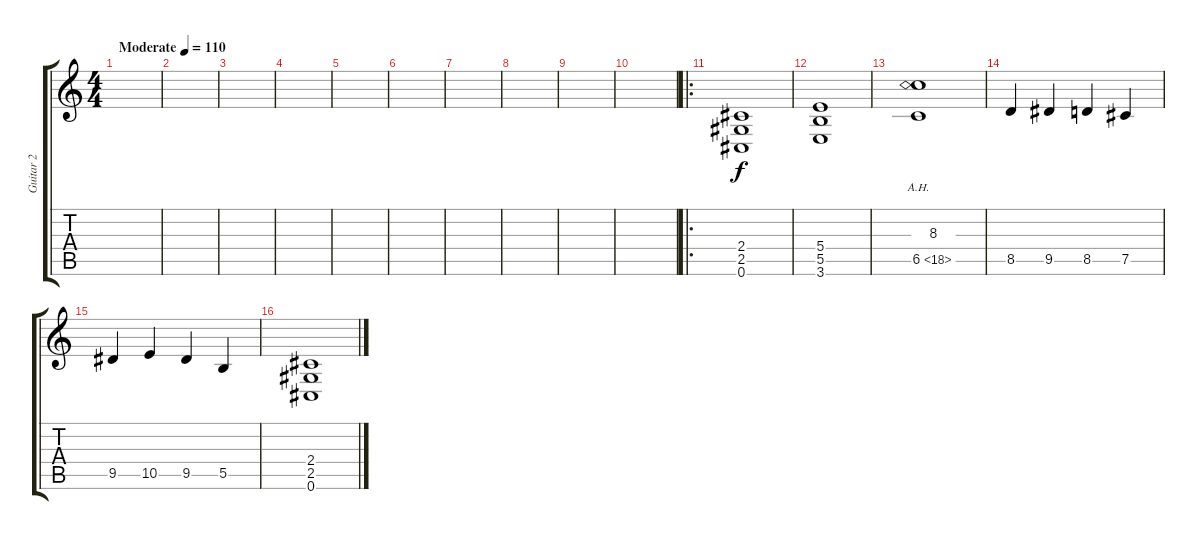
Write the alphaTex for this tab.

\track ("Guitar 2" "Guitar 2") {instrument overdrivenguitar}
\staff {score tabs}
\tuning (Db4 Ab3 E3 B2 Gb2 Db2) {hide}
\ts (4 4)
\tempo (110 "Moderate")
\clef g2
\ks c
|
|
|
|
|
|
|
|
|
|
\ro
(2.4 2.5 0.6).1 |
(5.4 5.5 3.6).1 |
(8.3 6.5{ah 12}).1 |
8.5.4 9.5.4 8.5.4 7.5.4 |
9.5.4 10.5.4 9.5.4 5.5.4 |
(2.4 2.5 0.6).1
